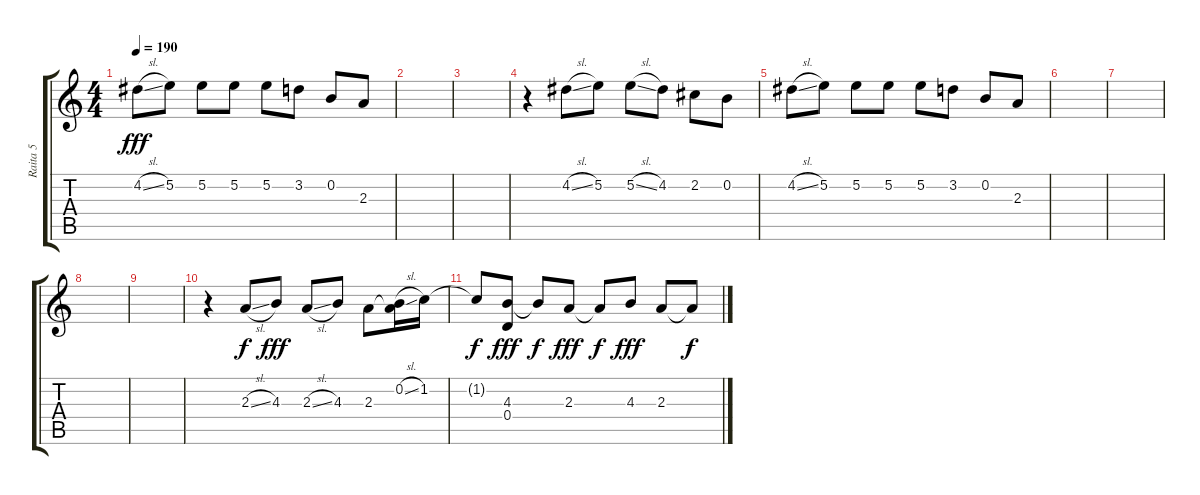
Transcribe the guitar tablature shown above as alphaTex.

\track ("Raita 5" "Raita 5") {instrument acousticguitarsteel}
\staff {score tabs}
\tuning (E4 B3 G3 D3 A2 E2) {hide}
\ts (4 4)
\tempo 190
\clef g2
\ks c
4.2{sl}.8{dy fff} 5.2.8 5.2.8 5.2.8 5.2.8 3.2.8 0.2.8 2.3.8 |
|
|
r.4 4.2{sl}.8 5.2.8 5.2{sl}.8 4.2.8 2.2.8 0.2.8 |
4.2{sl}.8 5.2.8 5.2.8 5.2.8 5.2.8 3.2.8 0.2.8 2.3.8 |
|
|
|
|
r.4 2.3{sl}.8{dy f} 4.3.8{dy fff} 2.3{sl}.8 4.3.8 2.3.8 (0.2{sl} 2.3{t}).16 1.2.16 |
1.2{t}.8{dy f} (4.3 0.4).8{dy fff} 4.3{t}.8{dy f} 2.3.8{dy fff} 2.3{t}.8{dy f} 4.3.8{dy fff} 2.3.8 2.3{t}.8{dy f}
